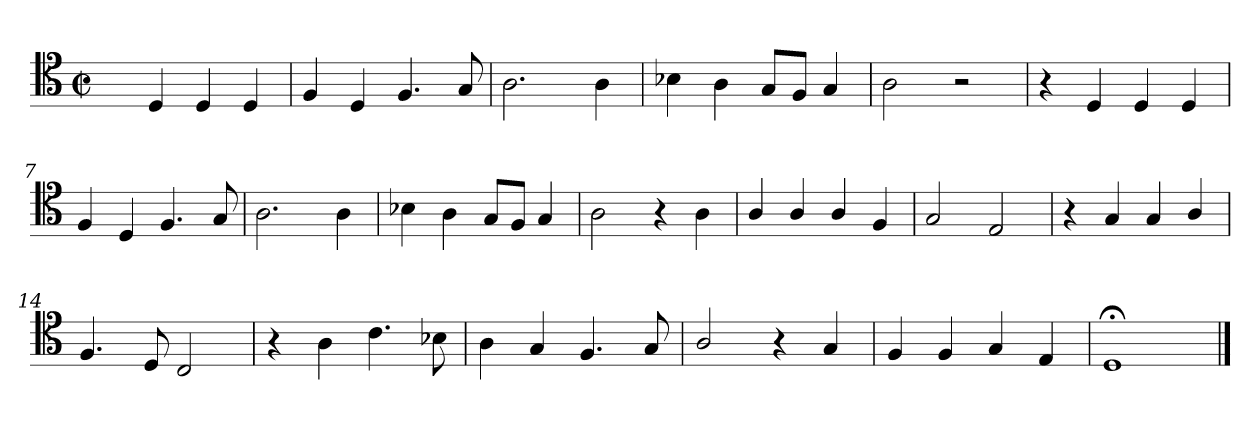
**kern
*part1
*staff1
*clefC4
*k[]
*M4/4
*met(c|)
=1
4ryy
4D
4D
4D
=2
4F
4D
4.F
8G
=3
2.A
4A
=4
4B-X
4A
8GL
8FJ
4G
=5
2A
2r
=6
4r
4D
4D
4D
=7
4F
4D
4.F
8G
=8
2.A
4A
=9
4B-X
4A
8GL
8FJ
4G
=10
2A
4r
4A
=11
4A/
4A/
4A/
4F
=12
2G
2E
=13
4r
4G
4G
4A/
=14
4.F
8D
2C
=15
4r
4A
4.c
8B-X
=16
4A
4G
4.F
8G
=17
2A/
4r
4G
=18
4F
4F
4G
4E
=19
1D;<
==
*-
